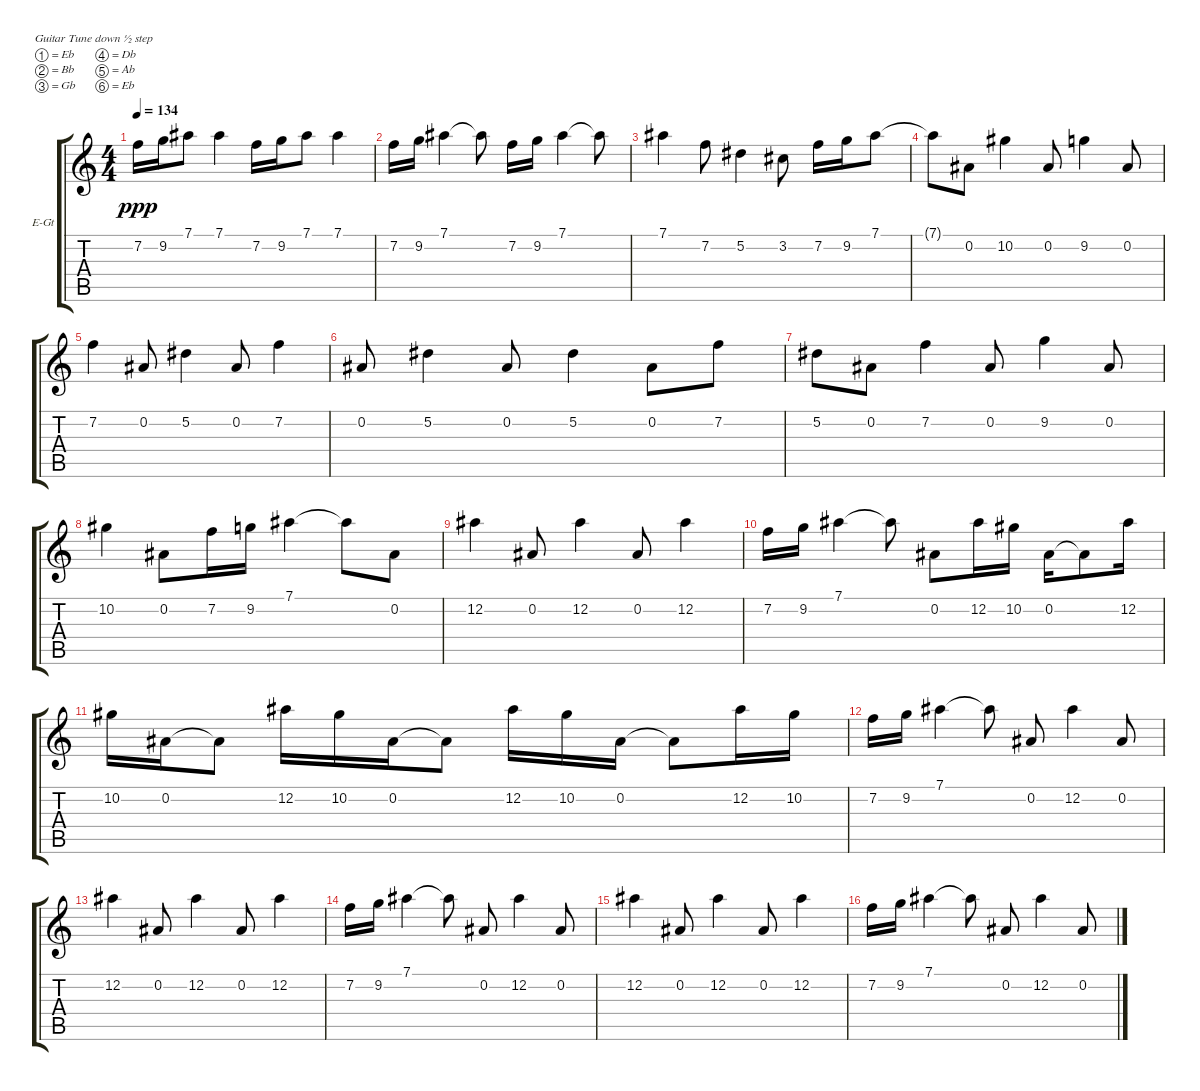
\bracketExtendMode groupsimilarinstruments
\firstSystemTrackNameOrientation horizontal
\otherSystemsTrackNameOrientation horizontal
\track ("Guitar 3" "E-Gt") {instrument distortionguitar}
\staff {score tabs}
\tuning (Eb4 Bb3 Gb3 Db3 Ab2 Eb2)
\ts (4 4)
\tempo 134
\clef g2
\scale
0.25
\ks c
7.2.16{dy ppp} 9.2.16 7.1.8 7.1.4 7.2.16 9.2.16 7.1.8 7.1.4 |
\scale
0.25 7.2.16 9.2.16 7.1.4 7.1{t}.8 7.2.16 9.2.16 7.1.4 7.1{t}.8 |
\scale
0.25 7.1.4 7.2.8 5.2.4 3.2.8 7.2.16 9.2.16 7.1.8 |
\scale
0.25 7.1{t}.8 0.2.8 10.2.4 0.2.8 9.2.4 0.2.8 |
\scale
0.25 7.2.4 0.2.8 5.2.4 0.2.8 7.2.4 |
\scale
0.25 0.2.8 5.2.4 0.2.8 5.2.4 0.2.8 7.2.8 |
\scale
0.25 5.2.8 0.2.8 7.2.4 0.2.8 9.2.4 0.2.8 |
\scale
0.25 10.2.4 0.2.8 7.2.16 9.2.16 7.1.4 7.1{t}.8 0.2.8 |
\scale
0.25 12.2.4 0.2.8 12.2.4 0.2.8 12.2.4 |
\scale
0.25 7.2.16 9.2.16 7.1.4 7.1{t}.8 0.2.8 12.2.16 10.2.16 0.2.16 0.2{t}.8 12.2.16 |
\scale
0.25 10.2.16 0.2.16 0.2{t}.8 12.2.16 10.2.16 0.2.16 0.2{t}.8 12.2.16 10.2.16 0.2.16 0.2{t}.8 12.2.16 10.2.16 |
\scale
0.25 7.2.16 9.2.16 7.1.4 7.1{t}.8 0.2.8 12.2.4 0.2.8 |
12.2.4 0.2.8 12.2.4 0.2.8 12.2.4 |
7.2.16 9.2.16 7.1.4 7.1{t}.8 0.2.8 12.2.4 0.2.8 |
12.2.4 0.2.8 12.2.4 0.2.8 12.2.4 |
7.2.16 9.2.16 7.1.4 7.1{t}.8 0.2.8 12.2.4 0.2.8
